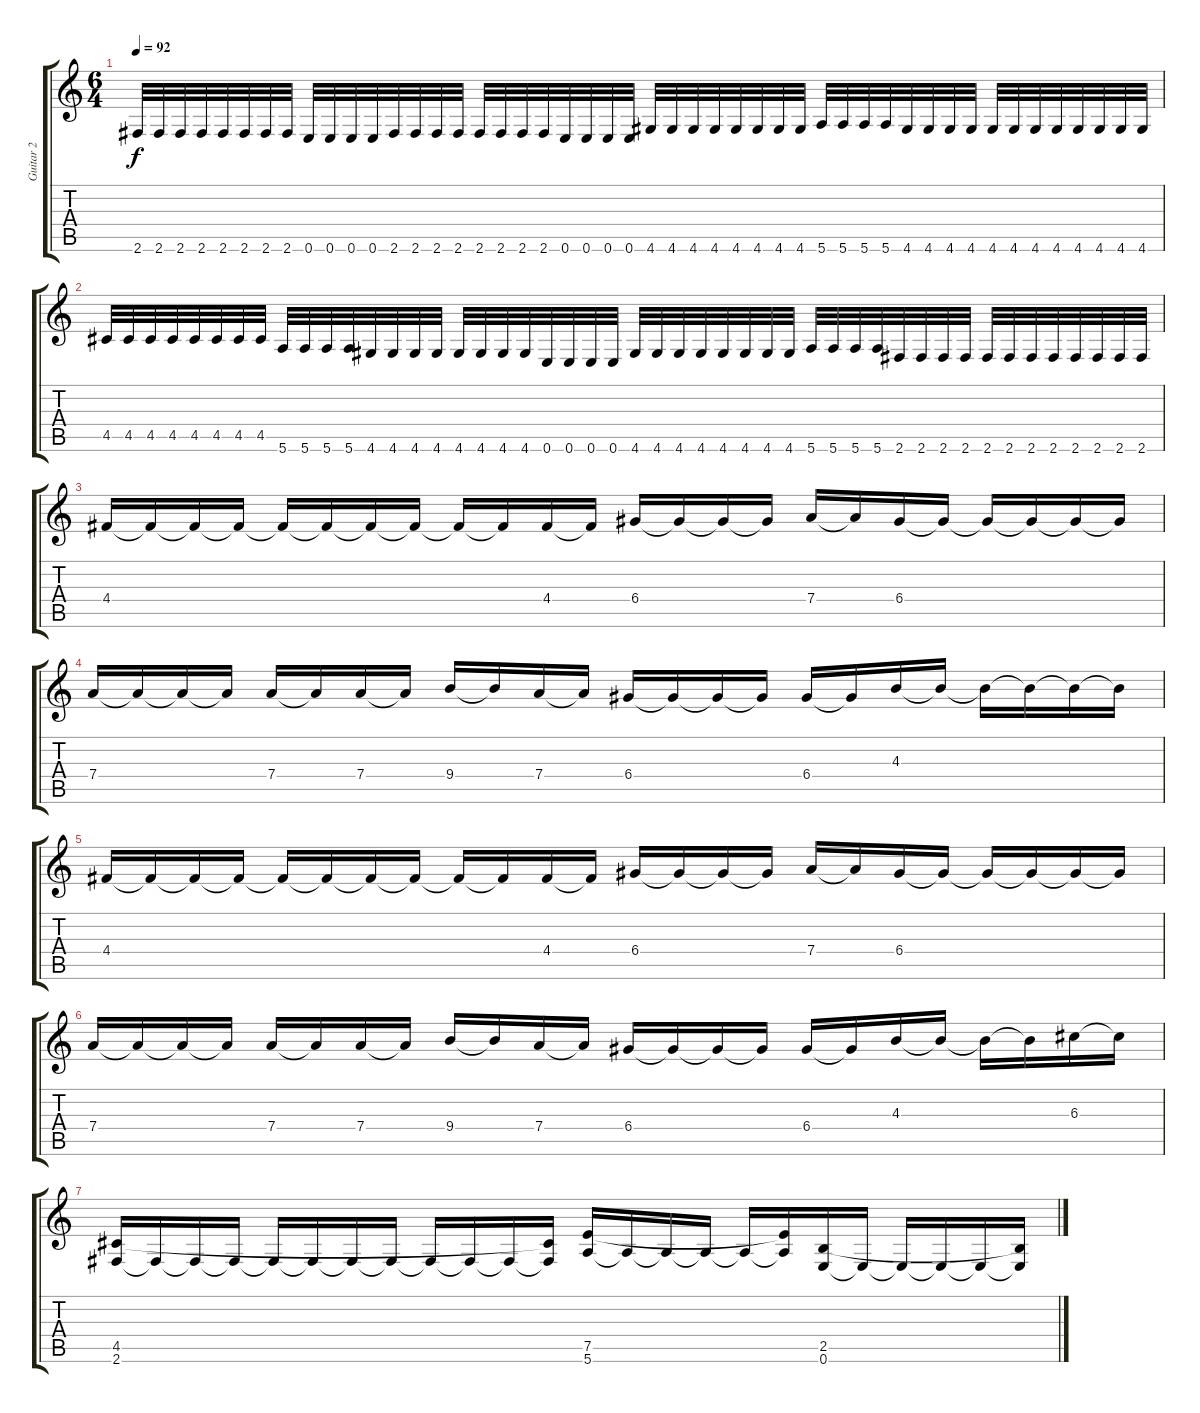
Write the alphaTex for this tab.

\track ("Guitar 2" "Guitar 2") {instrument distortionguitar}
\staff {score tabs}
\tuning (E4 B3 G3 D3 A2 E2) {hide}
\ts (6 4)
\tempo 92
\clef g2
\ks c
2.6.32{dy f} 2.6.32 2.6.32 2.6.32 2.6.32 2.6.32 2.6.32 2.6.32 0.6.32 0.6.32 0.6.32 0.6.32 2.6.32 2.6.32 2.6.32 2.6.32 2.6.32 2.6.32 2.6.32 2.6.32 0.6.32 0.6.32 0.6.32 0.6.32 4.6.32 4.6.32 4.6.32 4.6.32 4.6.32 4.6.32 4.6.32 4.6.32 5.6.32 5.6.32 5.6.32 5.6.32 4.6.32 4.6.32 4.6.32 4.6.32 4.6.32 4.6.32 4.6.32 4.6.32 4.6.32 4.6.32 4.6.32 4.6.32 |
4.5.32 4.5.32 4.5.32 4.5.32 4.5.32 4.5.32 4.5.32 4.5.32 5.6.32 5.6.32 5.6.32 5.6.32 4.6.32 4.6.32 4.6.32 4.6.32 4.6.32 4.6.32 4.6.32 4.6.32 0.6.32 0.6.32 0.6.32 0.6.32 4.6.32 4.6.32 4.6.32 4.6.32 4.6.32 4.6.32 4.6.32 4.6.32 5.6.32 5.6.32 5.6.32 5.6.32 2.6.32 2.6.32 2.6.32 2.6.32 2.6.32 2.6.32 2.6.32 2.6.32 2.6.32 2.6.32 2.6.32 2.6.32 |
4.4.16 4.4{t}.16 4.4{t}.16 4.4{t}.16 4.4{t}.16 4.4{t}.16 4.4{t}.16 4.4{t}.16 4.4{t}.16 4.4{t}.16 4.4.16 4.4{t}.16 6.4.16 6.4{t}.16 6.4{t}.16 6.4{t}.16 7.4.16 7.4{t}.16 6.4.16 6.4{t}.16 6.4{t}.16 6.4{t}.16 6.4{t}.16 6.4{t}.16 |
7.4.16 7.4{t}.16 7.4{t}.16 7.4{t}.16 7.4.16 7.4{t}.16 7.4.16 7.4{t}.16 9.4.16 9.4{t}.16 7.4.16 7.4{t}.16 6.4.16 6.4{t}.16 6.4{t}.16 6.4{t}.16 6.4.16 6.4{t}.16 4.3.16 4.3{t}.16 4.3{t}.16 4.3{t}.16 4.3{t}.16 4.3{t}.16 |
4.4.16 4.4{t}.16 4.4{t}.16 4.4{t}.16 4.4{t}.16 4.4{t}.16 4.4{t}.16 4.4{t}.16 4.4{t}.16 4.4{t}.16 4.4.16 4.4{t}.16 6.4.16 6.4{t}.16 6.4{t}.16 6.4{t}.16 7.4.16 7.4{t}.16 6.4.16 6.4{t}.16 6.4{t}.16 6.4{t}.16 6.4{t}.16 6.4{t}.16 |
7.4.16 7.4{t}.16 7.4{t}.16 7.4{t}.16 7.4.16 7.4{t}.16 7.4.16 7.4{t}.16 9.4.16 9.4{t}.16 7.4.16 7.4{t}.16 6.4.16 6.4{t}.16 6.4{t}.16 6.4{t}.16 6.4.16 6.4{t}.16 4.3.16 4.3{t}.16 4.3{t}.16 4.3{t}.16 6.3.16 6.3{t}.16 |
(4.5 2.6).16 2.6{t}.16 2.6{t}.16 2.6{t}.16 2.6{t}.16 2.6{t}.16 2.6{t}.16 2.6{t}.16 2.6{t}.16 2.6{t}.16 2.6{t}.16 (4.5{t} 2.6{t}).16 (7.5 5.6).16 5.6{t}.16 5.6{t}.16 5.6{t}.16 5.6{t}.16 (7.5{t} 5.6{t}).16 (2.5 0.6).16 0.6{t}.16 0.6{t}.16 0.6{t}.16 0.6{t}.16 (2.5{t} 0.6{t}).16
